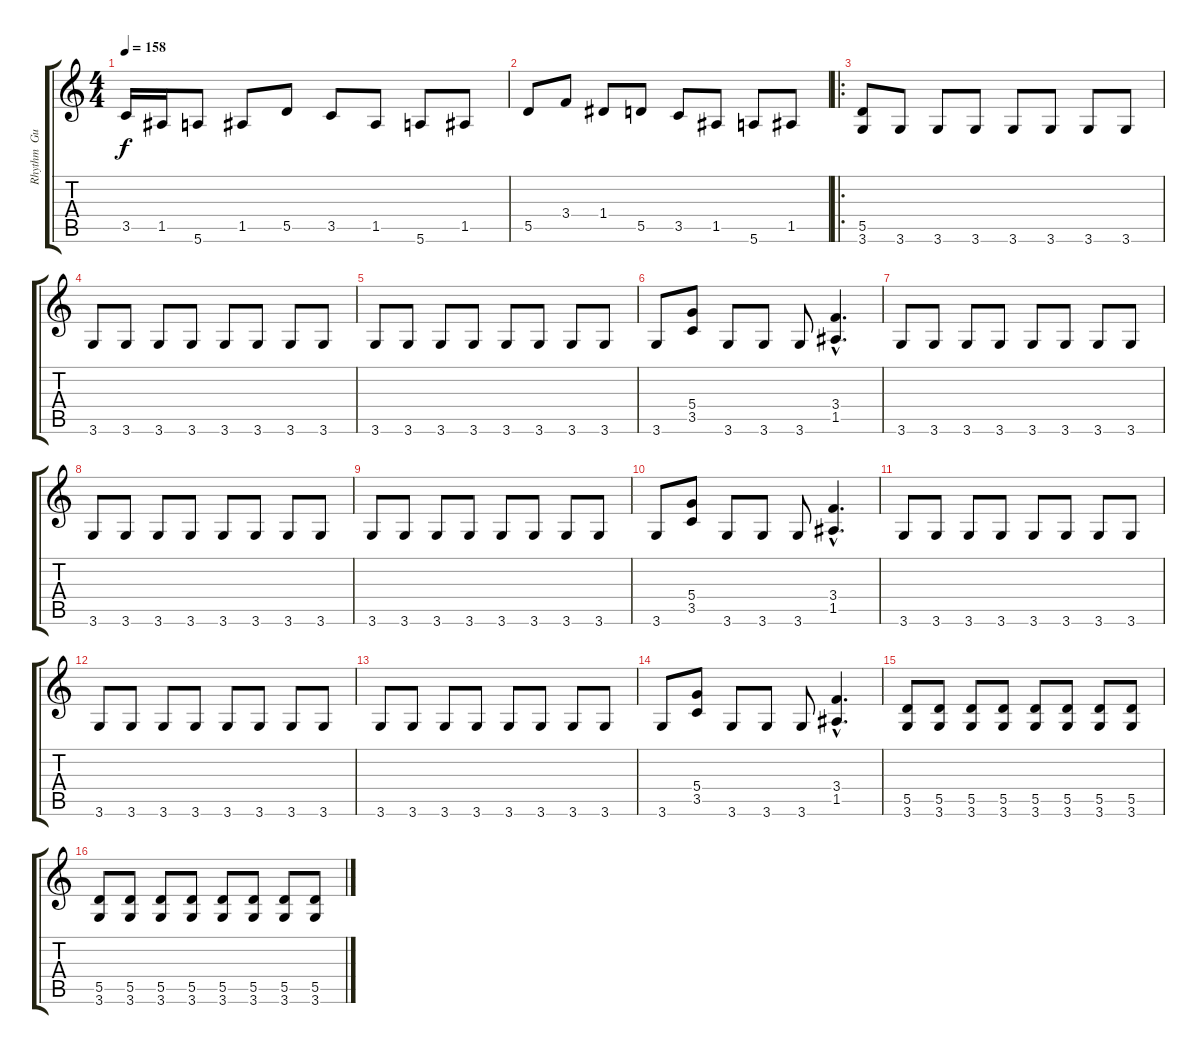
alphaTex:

\track ("Rhythm  Guitar" "Rhythm  Gu") {instrument distortionguitar}
\staff {score tabs}
\tuning (E4 B3 G3 D3 A2 E2) {hide}
\ts (4 4)
\tempo 158
\clef g2
\ks c
3.5.16{dy f instrument distortionguitar} 1.5.16 5.6.8 1.5.8 5.5.8 3.5.8 1.5.8 5.6.8 1.5.8 |
5.5.8 3.4.8 1.4.8 5.5.8 3.5.8 1.5.8 5.6.8 1.5.8 |
\ro
(5.5 3.6).8 3.6.8 3.6.8 3.6.8 3.6.8 3.6.8 3.6.8 3.6.8 |
3.6.8 3.6.8 3.6.8 3.6.8 3.6.8 3.6.8 3.6.8 3.6.8 |
3.6.8 3.6.8 3.6.8 3.6.8 3.6.8 3.6.8 3.6.8 3.6.8 |
3.6.8 (5.4 3.5).8 3.6.8 3.6.8 3.6.8 (3.4{hac} 1.5{hac}).4{d} |
3.6.8 3.6.8 3.6.8 3.6.8 3.6.8 3.6.8 3.6.8 3.6.8 |
3.6.8 3.6.8 3.6.8 3.6.8 3.6.8 3.6.8 3.6.8 3.6.8 |
3.6.8 3.6.8 3.6.8 3.6.8 3.6.8 3.6.8 3.6.8 3.6.8 |
3.6.8 (5.4 3.5).8 3.6.8 3.6.8 3.6.8 (3.4{hac} 1.5{hac}).4{d} |
3.6.8 3.6.8 3.6.8 3.6.8 3.6.8 3.6.8 3.6.8 3.6.8 |
3.6.8 3.6.8 3.6.8 3.6.8 3.6.8 3.6.8 3.6.8 3.6.8 |
3.6.8 3.6.8 3.6.8 3.6.8 3.6.8 3.6.8 3.6.8 3.6.8 |
3.6.8 (5.4 3.5).8 3.6.8 3.6.8 3.6.8 (3.4{hac} 1.5{hac}).4{d} |
(5.5 3.6).8 (5.5 3.6).8 (5.5 3.6).8 (5.5 3.6).8 (5.5 3.6).8 (5.5 3.6).8 (5.5 3.6).8 (5.5 3.6).8 |
(5.5 3.6).8 (5.5 3.6).8 (5.5 3.6).8 (5.5 3.6).8 (5.5 3.6).8 (5.5 3.6).8 (5.5 3.6).8 (5.5 3.6).8
